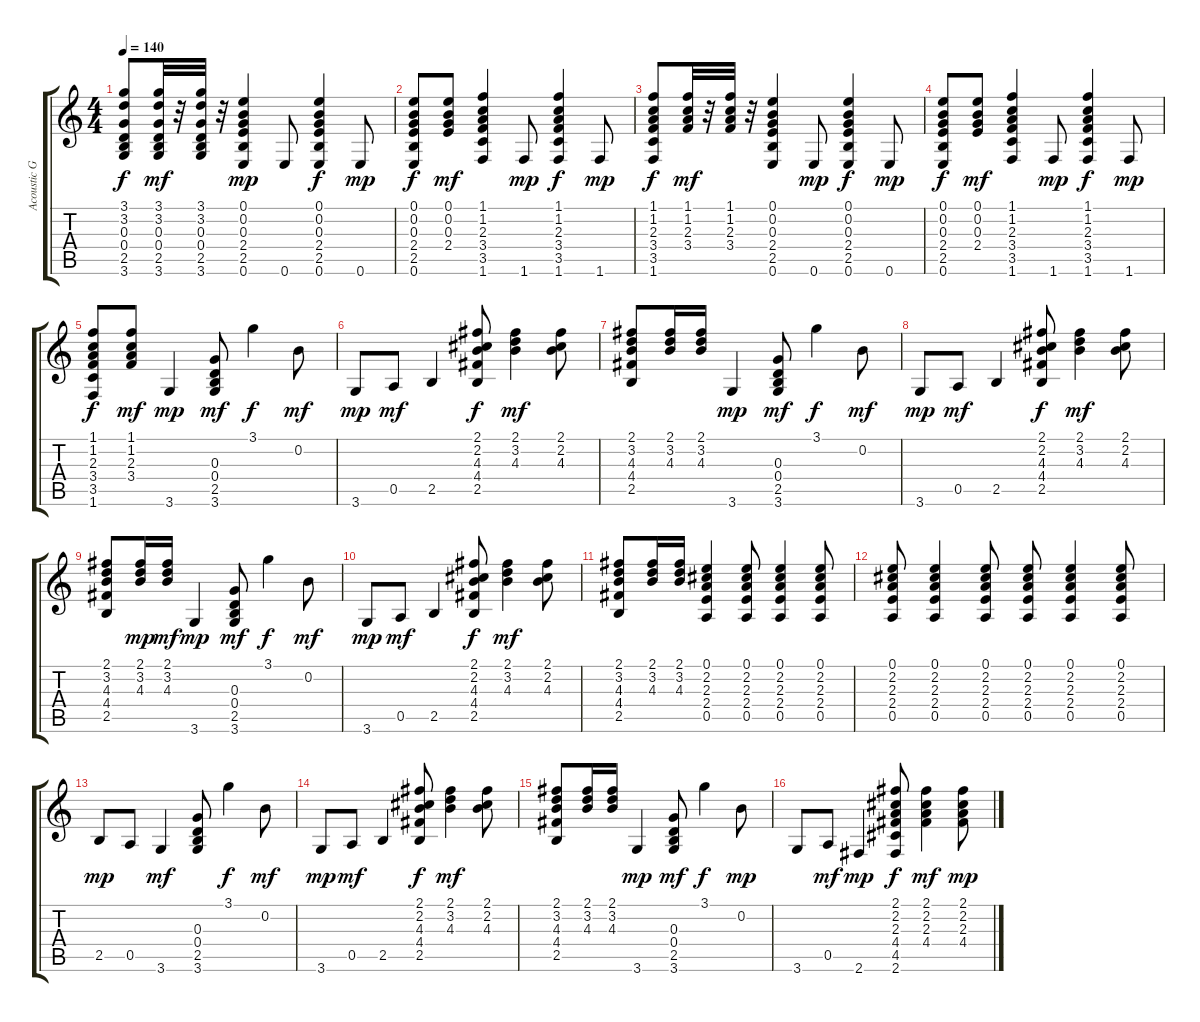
\track ("Acoustic Guitar" "Acoustic G") {instrument acousticguitarsteel}
\staff {score tabs}
\tuning (E4 B3 G3 D3 A2 E2) {hide}
\ts (4 4)
\tempo 140
\clef g2
\ks c
(3.1 3.2 0.3 0.4 2.5 3.6).8{dy f} (3.1 3.2 0.3 0.4 2.5 3.6).32{dy mf} r.32 (3.1 3.2 0.3 0.4 2.5 3.6).32 r.32 (0.1 0.2 0.3 2.4 2.5 0.6).4{dy mp} 0.6.8 (0.1 0.2 0.3 2.4 2.5 0.6).4{dy f} 0.6.8{dy mp} |
(0.1 0.2 0.3 2.4 2.5 0.6).8{dy f} (0.1 0.2 0.3 2.4).8{dy mf} (1.1 1.2 2.3 3.4 3.5 1.6).4 1.6.8{dy mp} (1.1 1.2 2.3 3.4 3.5 1.6).4{dy f} 1.6.8{dy mp} |
(1.1 1.2 2.3 3.4 3.5 1.6).8{dy f} (1.1 1.2 2.3 3.4).32{dy mf} r.32 (1.1 1.2 2.3 3.4).32 r.32 (0.1 0.2 0.3 2.4 2.5 0.6).4 0.6.8{dy mp} (0.1 0.2 0.3 2.4 2.5 0.6).4{dy f} 0.6.8{dy mp} |
(0.1 0.2 0.3 2.4 2.5 0.6).8{dy f} (0.1 0.2 0.3 2.4).8{dy mf} (1.1 1.2 2.3 3.4 3.5 1.6).4 1.6.8{dy mp} (1.1 1.2 2.3 3.4 3.5 1.6).4{dy f} 1.6.8{dy mp} |
(1.1 1.2 2.3 3.4 3.5 1.6).8{dy f} (1.1 1.2 2.3 3.4).8{dy mf} 3.6.4{dy mp} (0.3 0.4 2.5 3.6).8{dy mf} 3.1.4{dy f} 0.2.8{dy mf} |
3.6.8{dy mp} 0.5.8{dy mf} 2.5.4 (2.1 2.2 4.3 4.4 2.5).8{dy f} (2.1 3.2 4.3).4{dy mf} (2.1 2.2 4.3).8 |
(2.1 3.2 4.3 4.4 2.5).8 (2.1 3.2 4.3).16 (2.1 3.2 4.3).16 3.6.4{dy mp} (0.3 0.4 2.5 3.6).8{dy mf} 3.1.4{dy f} 0.2.8{dy mf} |
3.6.8{dy mp} 0.5.8{dy mf} 2.5.4 (2.1 2.2 4.3 4.4 2.5).8{dy f} (2.1 3.2 4.3).4{dy mf} (2.1 2.2 4.3).8 |
(2.1 3.2 4.3 4.4 2.5).8 (2.1 3.2 4.3).16{dy mp} (2.1 3.2 4.3).16{dy mf} 3.6.4{dy mp} (0.3 0.4 2.5 3.6).8{dy mf} 3.1.4{dy f} 0.2.8{dy mf} |
3.6.8{dy mp} 0.5.8{dy mf} 2.5.4 (2.1 2.2 4.3 4.4 2.5).8{dy f} (2.1 3.2 4.3).4{dy mf} (2.1 2.2 4.3).8 |
(2.1 3.2 4.3 4.4 2.5).8 (2.1 3.2 4.3).16 (2.1 3.2 4.3).16 (0.1 2.2 2.3 2.4 0.5).4 (0.1 2.2 2.3 2.4 0.5).8 (0.1 2.2 2.3 2.4 0.5).4 (0.1 2.2 2.3 2.4 0.5).8 |
(0.1 2.2 2.3 2.4 0.5).8 (0.1 2.2 2.3 2.4 0.5).4 (0.1 2.2 2.3 2.4 0.5).8 (0.1 2.2 2.3 2.4 0.5).8 (0.1 2.2 2.3 2.4 0.5).4 (0.1 2.2 2.3 2.4 0.5).8 |
2.5.8{dy mp} 0.5.8 3.6.4{dy mf} (0.3 0.4 2.5 3.6).8 3.1.4{dy f} 0.2.8{dy mf} |
3.6.8{dy mp} 0.5.8{dy mf} 2.5.4 (2.1 2.2 4.3 4.4 2.5).8{dy f} (2.1 3.2 4.3).4{dy mf} (2.1 2.2 4.3).8 |
(2.1 3.2 4.3 4.4 2.5).8 (2.1 3.2 4.3).16 (2.1 3.2 4.3).16 3.6.4{dy mp} (0.3 0.4 2.5 3.6).8{dy mf} 3.1.4{dy f} 0.2.8{dy mp} |
3.6.8 0.5.8{dy mf} 2.6.4{dy mp} (2.1 2.2 2.3 4.4 4.5 2.6).8{dy f} (2.1 2.2 2.3 4.4).4{dy mf} (2.1 2.2 2.3 4.4).8{dy mp}
